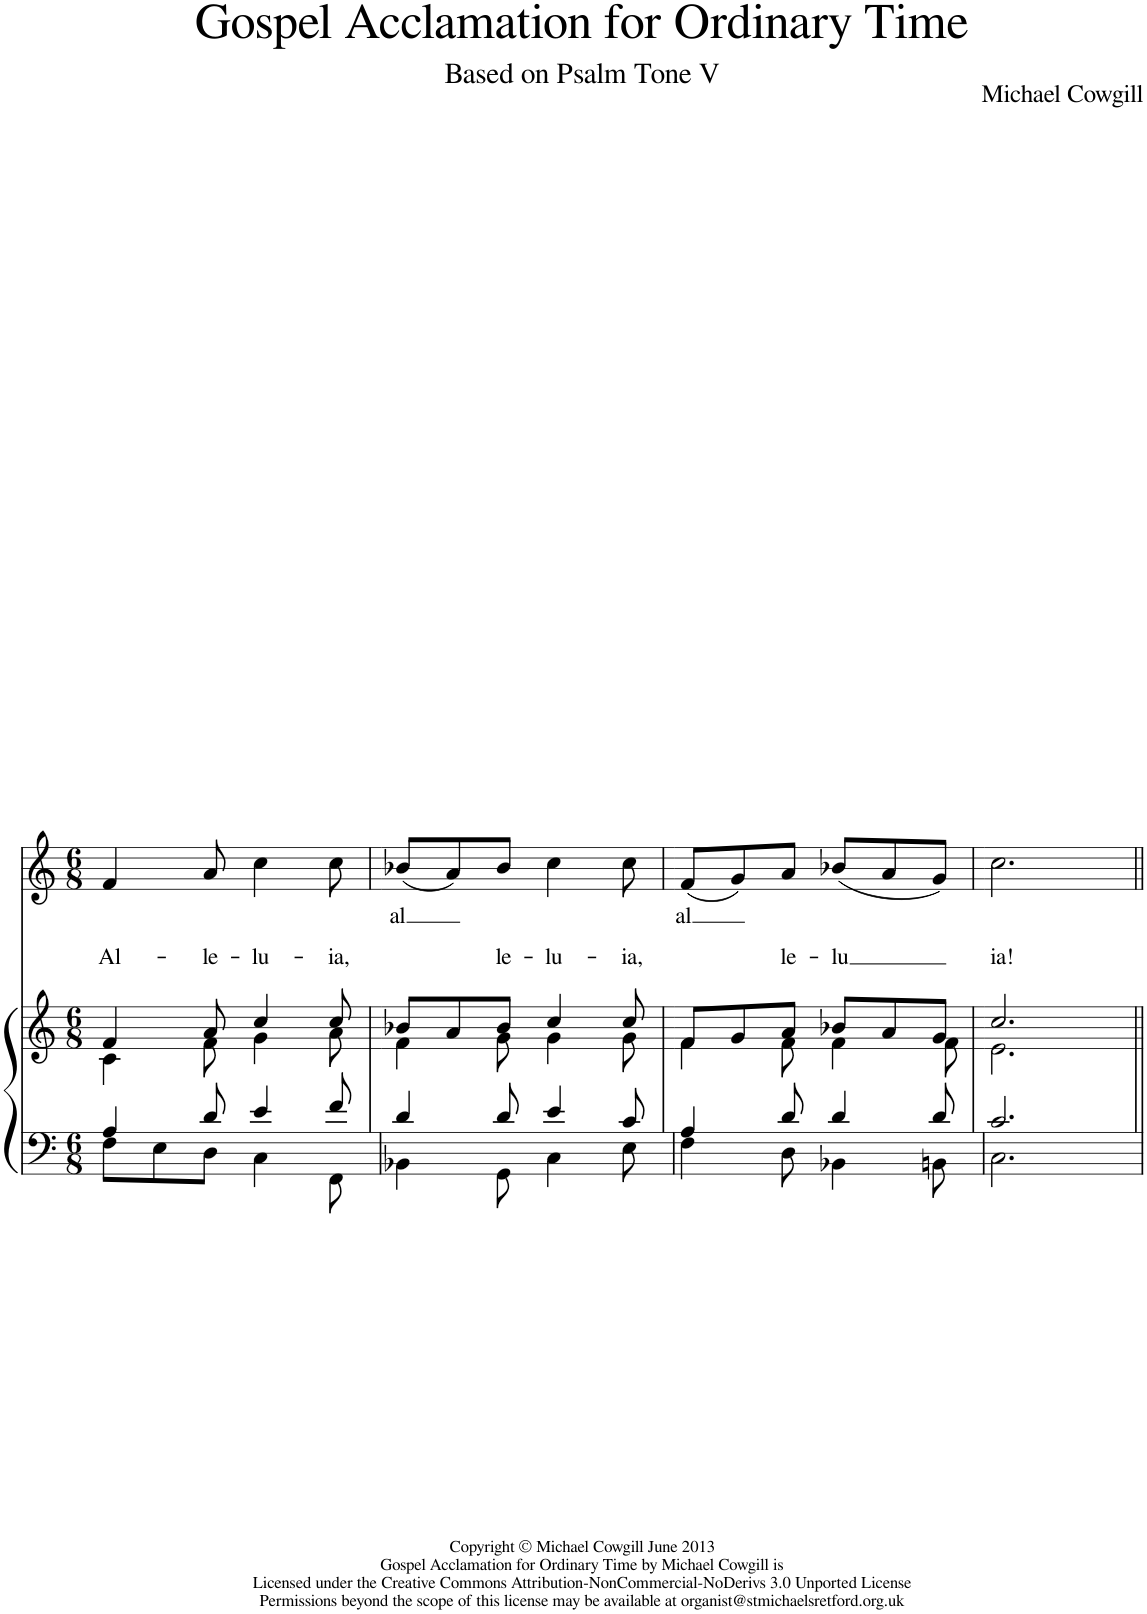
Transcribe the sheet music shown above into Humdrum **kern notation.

**kern	**kern	**kern	**text
*part2	*part2	*part1	*part1
*staff3	*staff2	*staff1	*staff1
*I"Harmonium	*	*I"Voice	*
*clefF4	*clefG2	*clefG2	*
*k[]	*k[]	*k[]	*
*M6/8	*M6/8	*M6/8	*
=1	=1	=1	=1
*^	*^	*	*
!	!	!	!	!	!LO:LY:b
4A/	8F\L	4f/	4c\	4f/	Al-
.	8E\	.	.	.	.
!	!	!	!	!	!LO:LY:b
8d/	8D\J	8a/	8f\	8a/	-le-
!	!	!	!	!	!LO:LY:b
4e/	4C\	4cc/	4g\	4cc\	-lu-
!	!	!	!	!	!LO:LY:b
8f/	8FF\	8cc/	8a\	8cc\	-ia,
=2	=2	=2	=2	=2	=2
!	!	!	!	!	!LO:LY:b
4d/	4BB-X\	8b-X/L	4f\	(8b-X/L	al
.	.	8a/	.	8a/)	.
!	!	!	!	!	!LO:LY:b
8d/	8GG\	8b-/J	8g\	8b-/J	le-
!	!	!	!	!	!LO:LY:b
4e/	4C\	4cc/	4g\	4cc\	-lu-
!	!	!	!	!	!LO:LY:b
8c/	8E\	8cc/	8g\	8cc\	-ia,
=3	=3	=3	=3	=3	=3
!	!	!	!	!	!LO:LY:b
4A/	4F\	8f/L	4f\	(8f/L	al
.	.	8g/	.	8g/)	.
!	!	!	!	!	!LO:LY:b
8d/	8D\	8a/J	8f\	8a/J	le-
!	!	!	!	!	!LO:LY:b
4d/	4BB-X\	8b-X/L	4f\	(8b-X/L	-lu
.	.	8a/	.	8a/	.
8d/	8BBn\	8g/J	8f\	8g/J)	.
=4	=4	=4	=4	=4	=4
!	!	!	!	!	!LO:LY:b
2.c/	2.C\	2.cc/	2.e\	2.cc\	ia!
*v	*v	*	*	*	*
*	*v	*v	*	*
=||	=||	=||	=||
*-	*-	*-	*-
